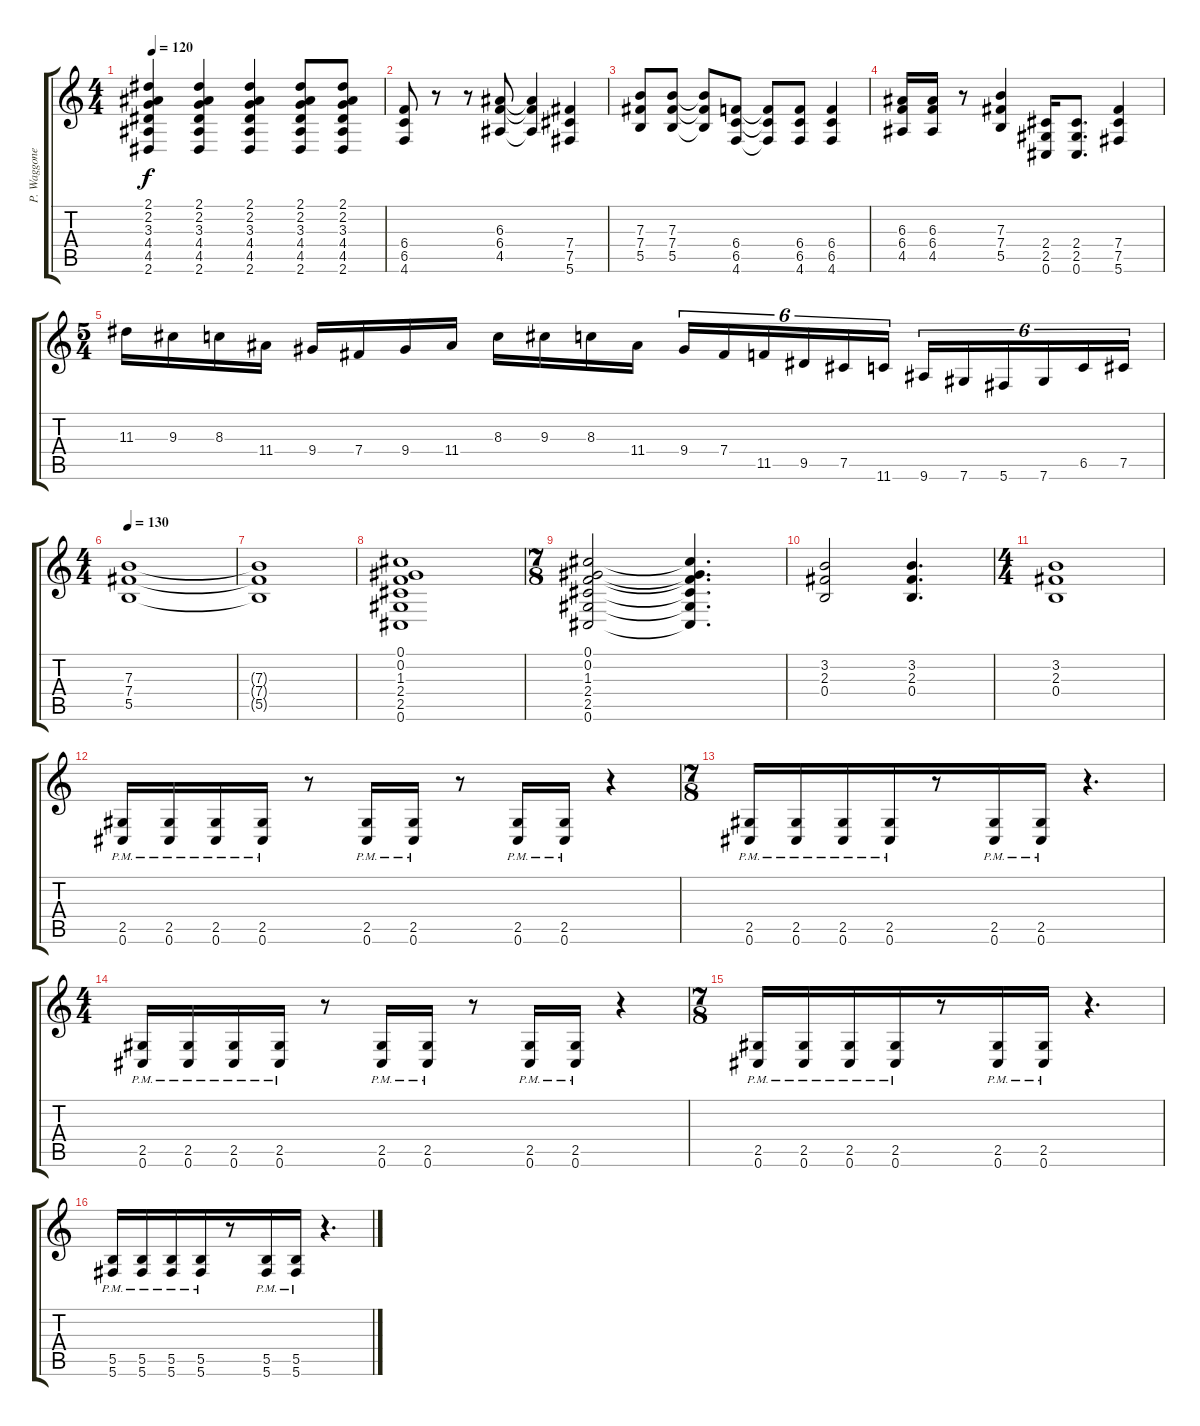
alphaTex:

\track ("P. Waggoner Gtr." "P. Waggone") {instrument distortionguitar}
\staff {score tabs}
\tuning (Db4 Ab3 E3 B2 Gb2 Db2) {hide}
\ts (4 4)
\tempo 120
\clef g2
\ks c
(2.1 2.2 3.3 4.4 4.5 2.6).4{dy f} (2.1 2.2 3.3 4.4 4.5 2.6).4 (2.1 2.2 3.3 4.4 4.5 2.6).4 (2.1 2.2 3.3 4.4 4.5 2.6).8 (2.1 2.2 3.3 4.4 4.5 2.6).8 |
(6.4 6.5 4.6).8 r.8 r.8 (6.3 6.4 4.5).8 (6.3{t} 6.4{t} 4.5{t}).4 (7.4 7.5 5.6).4 |
(7.3 7.4 5.5).8 (7.3 7.4 5.5).8 (7.3{t} 7.4{t} 5.5{t}).8 (6.4 6.5 4.6).8 (6.4{t} 6.5{t} 4.6{t}).8 (6.4 6.5 4.6).8 (6.4 6.5 4.6).4 |
(6.3 6.4 4.5).16 (6.3 6.4 4.5).16 r.8 (7.3 7.4 5.5).4 (2.4 2.5 0.6).16 (2.4 2.5 0.6).8{d} (7.4 7.5 5.6).4 |
\ts (5 4)
11.3.16 9.3.16 8.3.16 11.4.16 9.4.16 7.4.16 9.4.16 11.4.16 8.3.16 9.3.16 8.3.16 11.4.16 9.4.16{tu (6 4)} 7.4.16{tu (6 4)} 11.5.16{tu (6 4)} 9.5.16{tu (6 4)} 7.5.16{tu (6 4)} 11.6.16{tu (6 4)} 9.6.16{tu (6 4)} 7.6.16{tu (6 4)} 5.6.16{tu (6 4)} 7.6.16{tu (6 4)} 6.5.16{tu (6 4)} 7.5.16{tu (6 4)} |
\ts (4 4)
\tempo 130
(7.3 7.4 5.5).1 |
(7.3{t} 7.4{t} 5.5{t}).1 |
(0.1 0.2 1.3 2.4 2.5 0.6).1 |
\ts (7 8)
(0.1 0.2 1.3 2.4 2.5 0.6).2 (0.1{t} 0.2{t} 1.3{t} 2.4{t} 2.5{t} 0.6{t}).4{d} |
(3.2 2.3 0.4).2 (3.2 2.3 0.4).4{d} |
\ts (4 4)
(3.2 2.3 0.4).1 |
(2.5{pm} 0.6{pm}).16 (2.5{pm} 0.6{pm}).16 (2.5{pm} 0.6{pm}).16 (2.5{pm} 0.6{pm}).16 r.8 (2.5{pm} 0.6{pm}).16 (2.5{pm} 0.6{pm}).16 r.8 (2.5{pm} 0.6{pm}).16 (2.5{pm} 0.6{pm}).16 r.4 |
\ts (7 8)
(2.5{pm} 0.6{pm}).16 (2.5{pm} 0.6{pm}).16 (2.5{pm} 0.6{pm}).16 (2.5{pm} 0.6{pm}).16 r.8 (2.5{pm} 0.6{pm}).16 (2.5{pm} 0.6{pm}).16 r.4{d} |
\ts (4 4)
(2.5{pm} 0.6{pm}).16 (2.5{pm} 0.6{pm}).16 (2.5{pm} 0.6{pm}).16 (2.5{pm} 0.6{pm}).16 r.8 (2.5{pm} 0.6{pm}).16 (2.5{pm} 0.6{pm}).16 r.8 (2.5{pm} 0.6{pm}).16 (2.5{pm} 0.6{pm}).16 r.4 |
\ts (7 8)
(2.5{pm} 0.6{pm}).16 (2.5{pm} 0.6{pm}).16 (2.5{pm} 0.6{pm}).16 (2.5{pm} 0.6{pm}).16 r.8 (2.5{pm} 0.6{pm}).16 (2.5{pm} 0.6{pm}).16 r.4{d} |
(5.5{pm} 5.6{pm}).16 (5.5{pm} 5.6{pm}).16 (5.5{pm} 5.6{pm}).16 (5.5{pm} 5.6{pm}).16 r.8 (5.5{pm} 5.6{pm}).16 (5.5{pm} 5.6{pm}).16 r.4{d}
